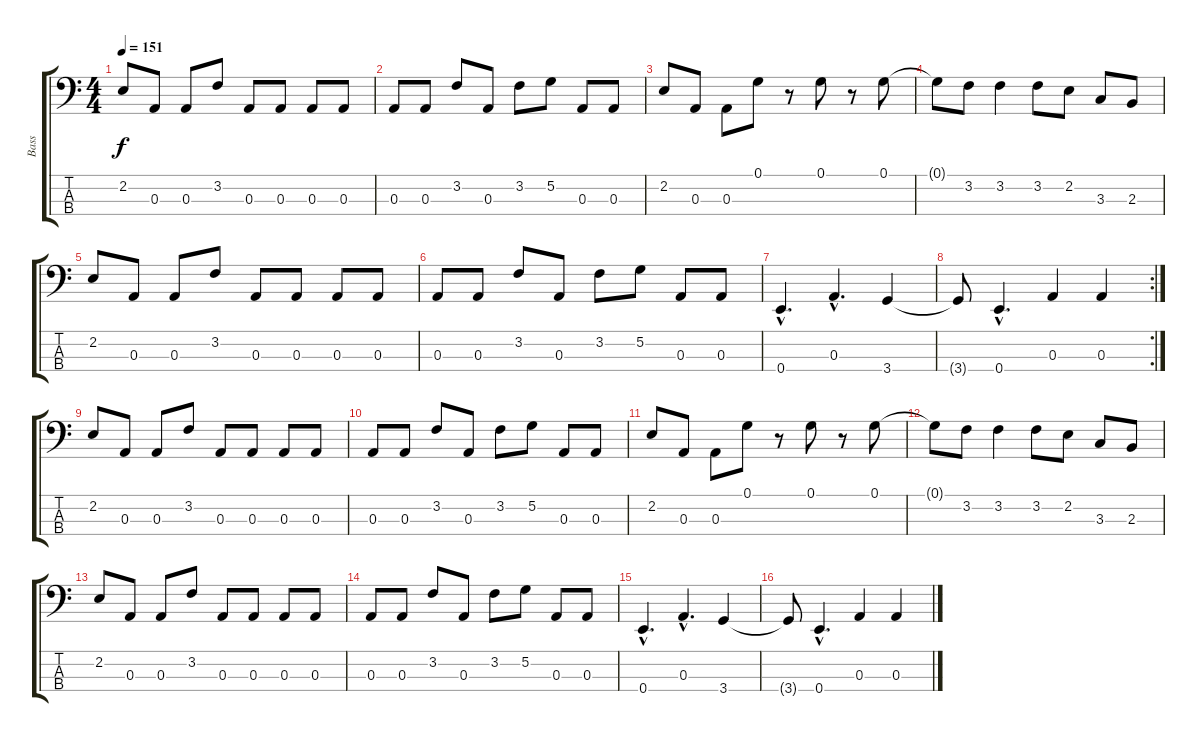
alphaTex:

\track ("Bass" "Bass") {instrument electricbassfinger}
\staff {score tabs}
\tuning (G2 D2 A1 E1) {hide}
\ts (4 4)
\tempo 151
\clef f4
\ks c
2.2.8{dy f} 0.3.8 0.3.8 3.2.8 0.3.8 0.3.8 0.3.8 0.3.8 |
0.3.8 0.3.8 3.2.8 0.3.8 3.2.8 5.2.8 0.3.8 0.3.8 |
2.2.8 0.3.8 0.3.8 0.1.8 r.8 0.1.8 r.8 0.1.8 |
0.1{t}.8 3.2.8 3.2.4 3.2.8 2.2.8 3.3.8 2.3.8 |
2.2.8 0.3.8 0.3.8 3.2.8 0.3.8 0.3.8 0.3.8 0.3.8 |
0.3.8 0.3.8 3.2.8 0.3.8 3.2.8 5.2.8 0.3.8 0.3.8 |
0.4{hac}.4{d} 0.3{hac}.4{d} 3.4.4 |
\rc 2
3.4{t}.8 0.4{hac}.4{d} 0.3.4 0.3.4 |
2.2.8 0.3.8 0.3.8 3.2.8 0.3.8 0.3.8 0.3.8 0.3.8 |
0.3.8 0.3.8 3.2.8 0.3.8 3.2.8 5.2.8 0.3.8 0.3.8 |
2.2.8 0.3.8 0.3.8 0.1.8 r.8 0.1.8 r.8 0.1.8 |
0.1{t}.8 3.2.8 3.2.4 3.2.8 2.2.8 3.3.8 2.3.8 |
2.2.8 0.3.8 0.3.8 3.2.8 0.3.8 0.3.8 0.3.8 0.3.8 |
0.3.8 0.3.8 3.2.8 0.3.8 3.2.8 5.2.8 0.3.8 0.3.8 |
0.4{hac}.4{d} 0.3{hac}.4{d} 3.4.4 |
3.4{t}.8 0.4{hac}.4{d} 0.3.4 0.3.4
